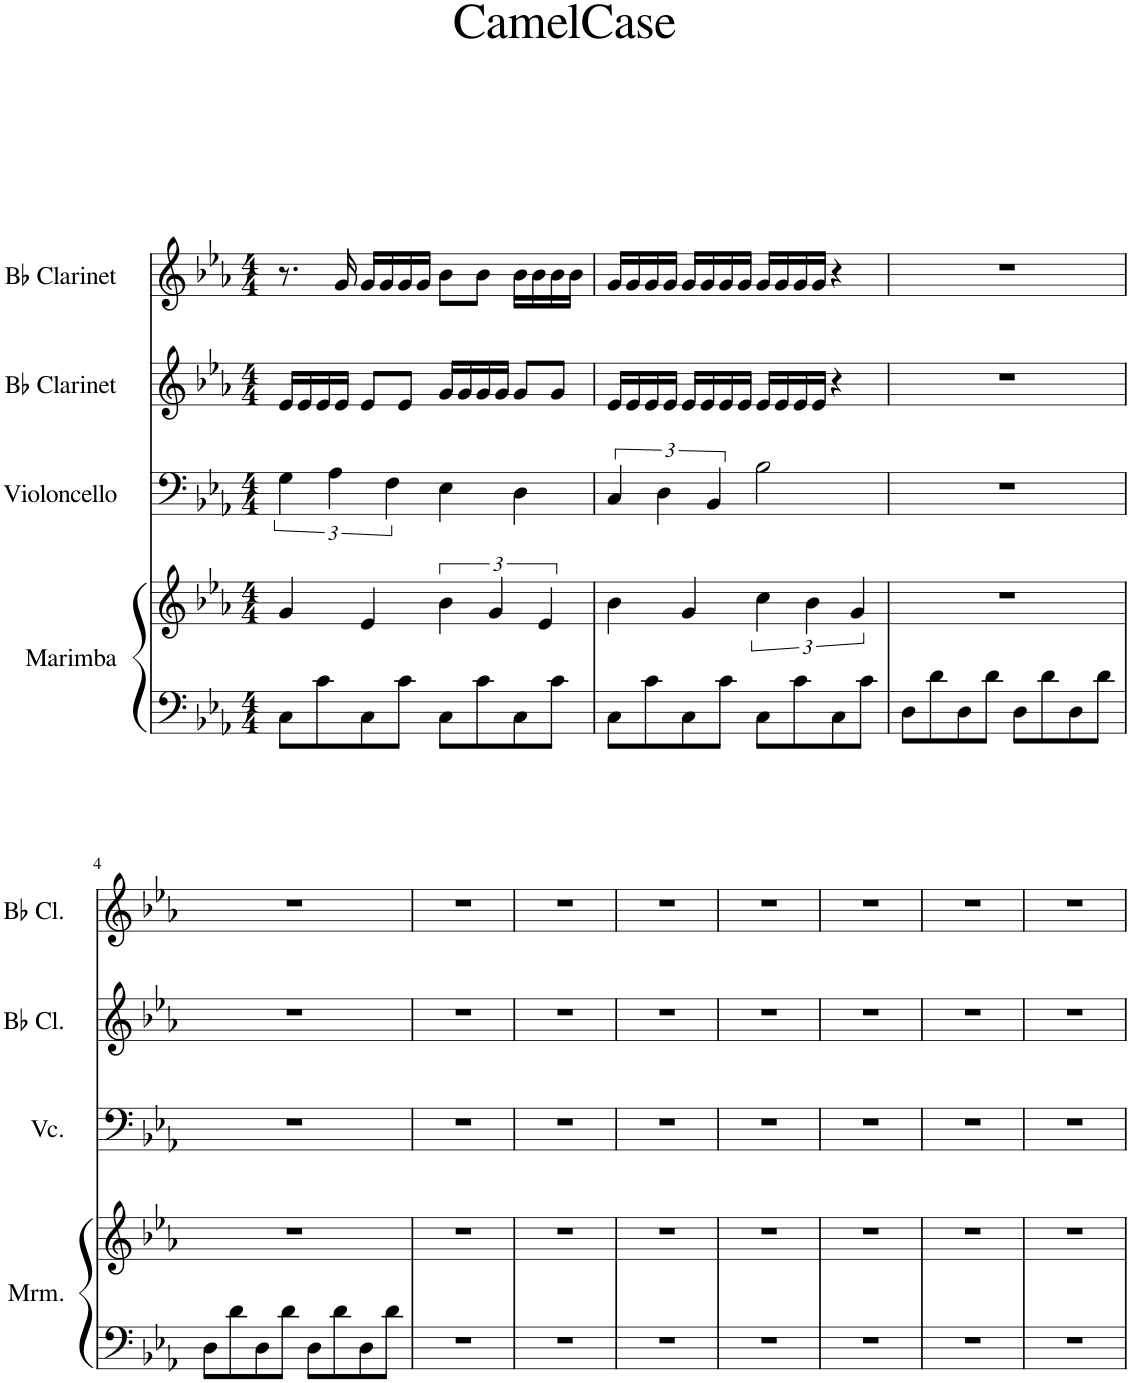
**kern	**kern	**kern	**kern	**kern
*part4	*part4	*part3	*part2	*part1
*staff5	*staff4	*staff3	*staff2	*staff1
*I"Marimba	*	*I"Violoncello	*I"Bb Clarinet	*I"Bb Clarinet
*I'Mrm.	*	*I'Vc.	*I'Bb Cl.	*I'Bb Cl.
*clefF4	*clefG2	*clefF4	*clefG2	*clefG2
*	*	*	*ITrd1c2	*ITrd1c2
*k[b-e-a-]	*k[b-e-a-]	*k[b-e-a-]	*k[b-e-a-]	*k[b-e-a-]
*M4/4	*M4/4	*M4/4	*M4/4	*M4/4
=1	=1	=1	=1	=1
8C\L	4g/	6G\	16e-/LL	8.r
.	.	.	16e-/	.
8c\	.	.	16e-/	.
.	.	6A-\	.	.
.	.	.	16e-/JJ	16g/
8C\	4e-/	.	8e-/L	16g/LL
.	.	.	.	16g/
.	.	6F\	.	.
8c\J	.	.	8e-/J	16g/
.	.	.	.	16g/JJ
8C\L	6b-\	4E-\	16g/LL	8b-\L
.	.	.	16g/	.
8c\	.	.	16g/	8b-\J
.	6g/	.	.	.
.	.	.	16g/JJ	.
8C\	.	4D\	8g/L	16b-\LL
.	.	.	.	16b-\
.	6e-/	.	.	.
8c\J	.	.	8g/J	16b-\
.	.	.	.	16b-\JJ
=2	=2	=2	=2	=2
8C\L	4b-\	6C/	16e-/LL	16g/LL
.	.	.	16e-/	16g/
8c\	.	.	16e-/	16g/
.	.	6D\	.	.
.	.	.	16e-/JJ	16g/JJ
8C\	4g/	.	16e-/LL	16g/LL
.	.	.	16e-/	16g/
.	.	6BB-/	.	.
8c\J	.	.	16e-/	16g/
.	.	.	16e-/JJ	16g/JJ
8C\L	6cc\	2B-\	16e-/LL	16g/LL
.	.	.	16e-/	16g/
8c\	.	.	16e-/	16g/
.	6b-\	.	.	.
.	.	.	16e-/JJ	16g/JJ
8C\	.	.	4r	4r
.	6g/	.	.	.
8c\J	.	.	.	.
=3	=3	=3	=3	=3
8D\L	1r	1r	1r	1r
8d\	.	.	.	.
8D\	.	.	.	.
8d\J	.	.	.	.
8D\L	.	.	.	.
8d\	.	.	.	.
8D\	.	.	.	.
8d\J	.	.	.	.
!!LO:LB:g=z
=4	=4	=4	=4	=4
8D\L	1r	1r	1r	1r
8d\	.	.	.	.
8D\	.	.	.	.
8d\J	.	.	.	.
8D\L	.	.	.	.
8d\	.	.	.	.
8D\	.	.	.	.
8d\J	.	.	.	.
=5	=5	=5	=5	=5
1r	1r	1r	1r	1r
=6	=6	=6	=6	=6
1r	1r	1r	1r	1r
=7	=7	=7	=7	=7
1r	1r	1r	1r	1r
=8	=8	=8	=8	=8
1r	1r	1r	1r	1r
=9	=9	=9	=9	=9
1r	1r	1r	1r	1r
=10	=10	=10	=10	=10
1r	1r	1r	1r	1r
=11	=11	=11	=11	=11
1r	1r	1r	1r	1r
=	=	=	=	=
*-	*-	*-	*-	*-
